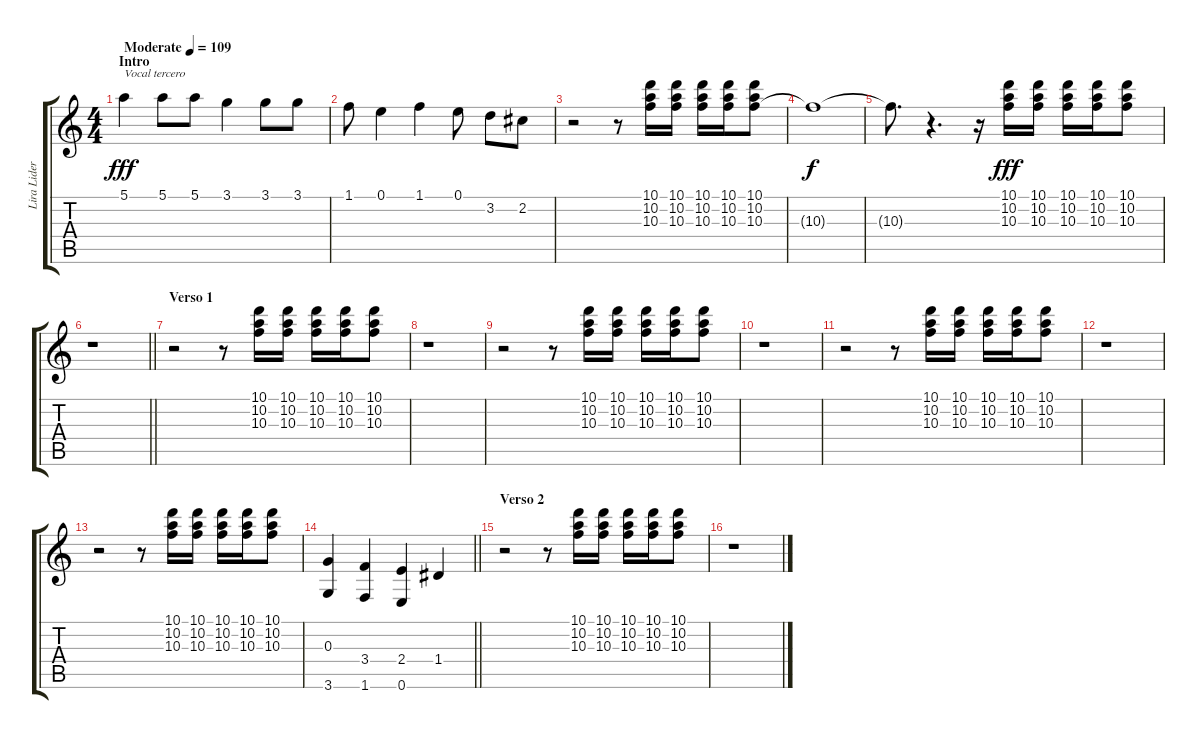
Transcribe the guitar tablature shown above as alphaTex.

\track ("Lira Lider" "Lira Lider") {instrument distortionguitar}
\staff {score tabs}
\tuning (E4 B3 G3 D3 A2 E2) {hide}
\ts (4 4)
\section ("" "Intro")
\tempo (109 "Moderate")
\clef g2
\ks c
5.1.4{txt "Vocal tercero" dy fff instrument distortionguitar} 5.1.8 5.1.8 3.1.4 3.1.8 3.1.8 |
1.1.8 0.1.4 1.1.4 0.1.8 3.2.8 2.2.8 |
r.2 r.8 (10.1 10.2 10.3).16 (10.1 10.2 10.3).16 (10.1 10.2 10.3).16 (10.1 10.2 10.3).16 (10.1 10.2 10.3).8 |
10.3{t}.1{dy f} |
10.3{t}.8{d} r.4{d} r.16 (10.1 10.2 10.3).16{dy fff balance 8} (10.1 10.2 10.3).16 (10.1 10.2 10.3).16 (10.1 10.2 10.3).16 (10.1 10.2 10.3).8 |
\barLineRight lightlight
r.1 |
\section ("" "Verso 1")
r.2 r.8 (10.1 10.2 10.3).16{balance 8} (10.1 10.2 10.3).16 (10.1 10.2 10.3).16 (10.1 10.2 10.3).16 (10.1 10.2 10.3).8 |
r.1 |
r.2 r.8 (10.1 10.2 10.3).16{balance 8} (10.1 10.2 10.3).16 (10.1 10.2 10.3).16 (10.1 10.2 10.3).16 (10.1 10.2 10.3).8 |
r.1 |
r.2 r.8 (10.1 10.2 10.3).16{balance 8} (10.1 10.2 10.3).16 (10.1 10.2 10.3).16 (10.1 10.2 10.3).16 (10.1 10.2 10.3).8 |
r.1 |
r.2 r.8 (10.1 10.2 10.3).16{balance 8} (10.1 10.2 10.3).16 (10.1 10.2 10.3).16 (10.1 10.2 10.3).16 (10.1 10.2 10.3).8 |
\barLineRight lightlight
(0.3 3.6).4{balance 8} (3.4 1.6).4 (2.4 0.6).4 1.4.4 |
\section ("" "Verso 2")
r.2 r.8 (10.1 10.2 10.3).16{balance 8} (10.1 10.2 10.3).16 (10.1 10.2 10.3).16 (10.1 10.2 10.3).16 (10.1 10.2 10.3).8 |
r.1
